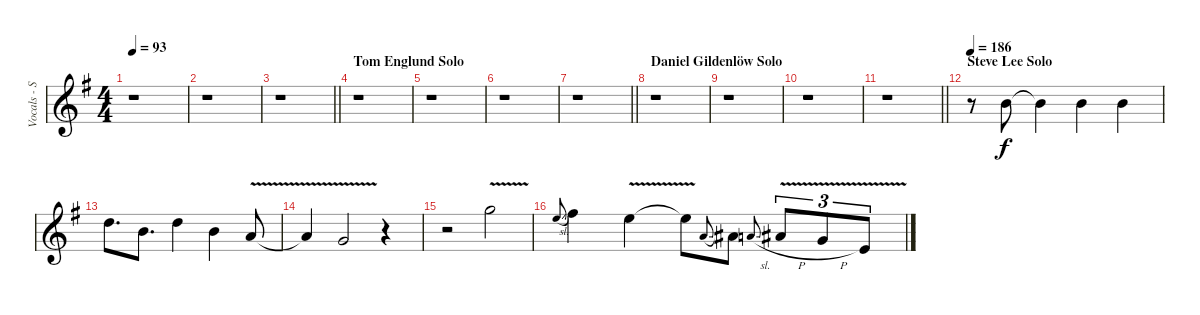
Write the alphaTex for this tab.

\track ("Vocals - Steve Lee" "Vocals - S") {instrument frenchhorn}
\staff {score}
\tuning (E4 B3 G3 D3 A2 E2) {hide}
\ts (4 4)
\tempo 93
\clef g2
\ks eminor
r.1{dy f} |
r.1 |
\barLineRight lightlight
r.1 |
\section ("" "Tom Englund Solo")
r.1 |
r.1 |
r.1 |
\barLineRight lightlight
r.1 |
\section ("" "Daniel Gildenlöw Solo")
r.1 |
r.1 |
r.1 |
\barLineRight lightlight
r.1 |
\section ("" "Steve Lee Solo")
\tempo 186
r.8{instrument tenorsax} 7.1.8 7.1{t}.4 7.1.4 7.1.4 |
10.1.8{d} 7.1.8{d} 10.1.4 7.1.4 5.1{v}.8 |
5.1{t}.4 3.1{v}.2 r.4 |
r.2 15.1{v}.2 |
12.1{sl}.8{gr onbeat} 14.1.4 12.1{v}.4 12.1{t}.8 5.1{sl}.8{gr onbeat} 6.1.8 5.1{sl}.8{gr onbeat} 6.1{v h}.8{tu (3 2)} 3.1{v h}.8{tu (3 2)} 0.1{v}.8{tu (3 2)}
